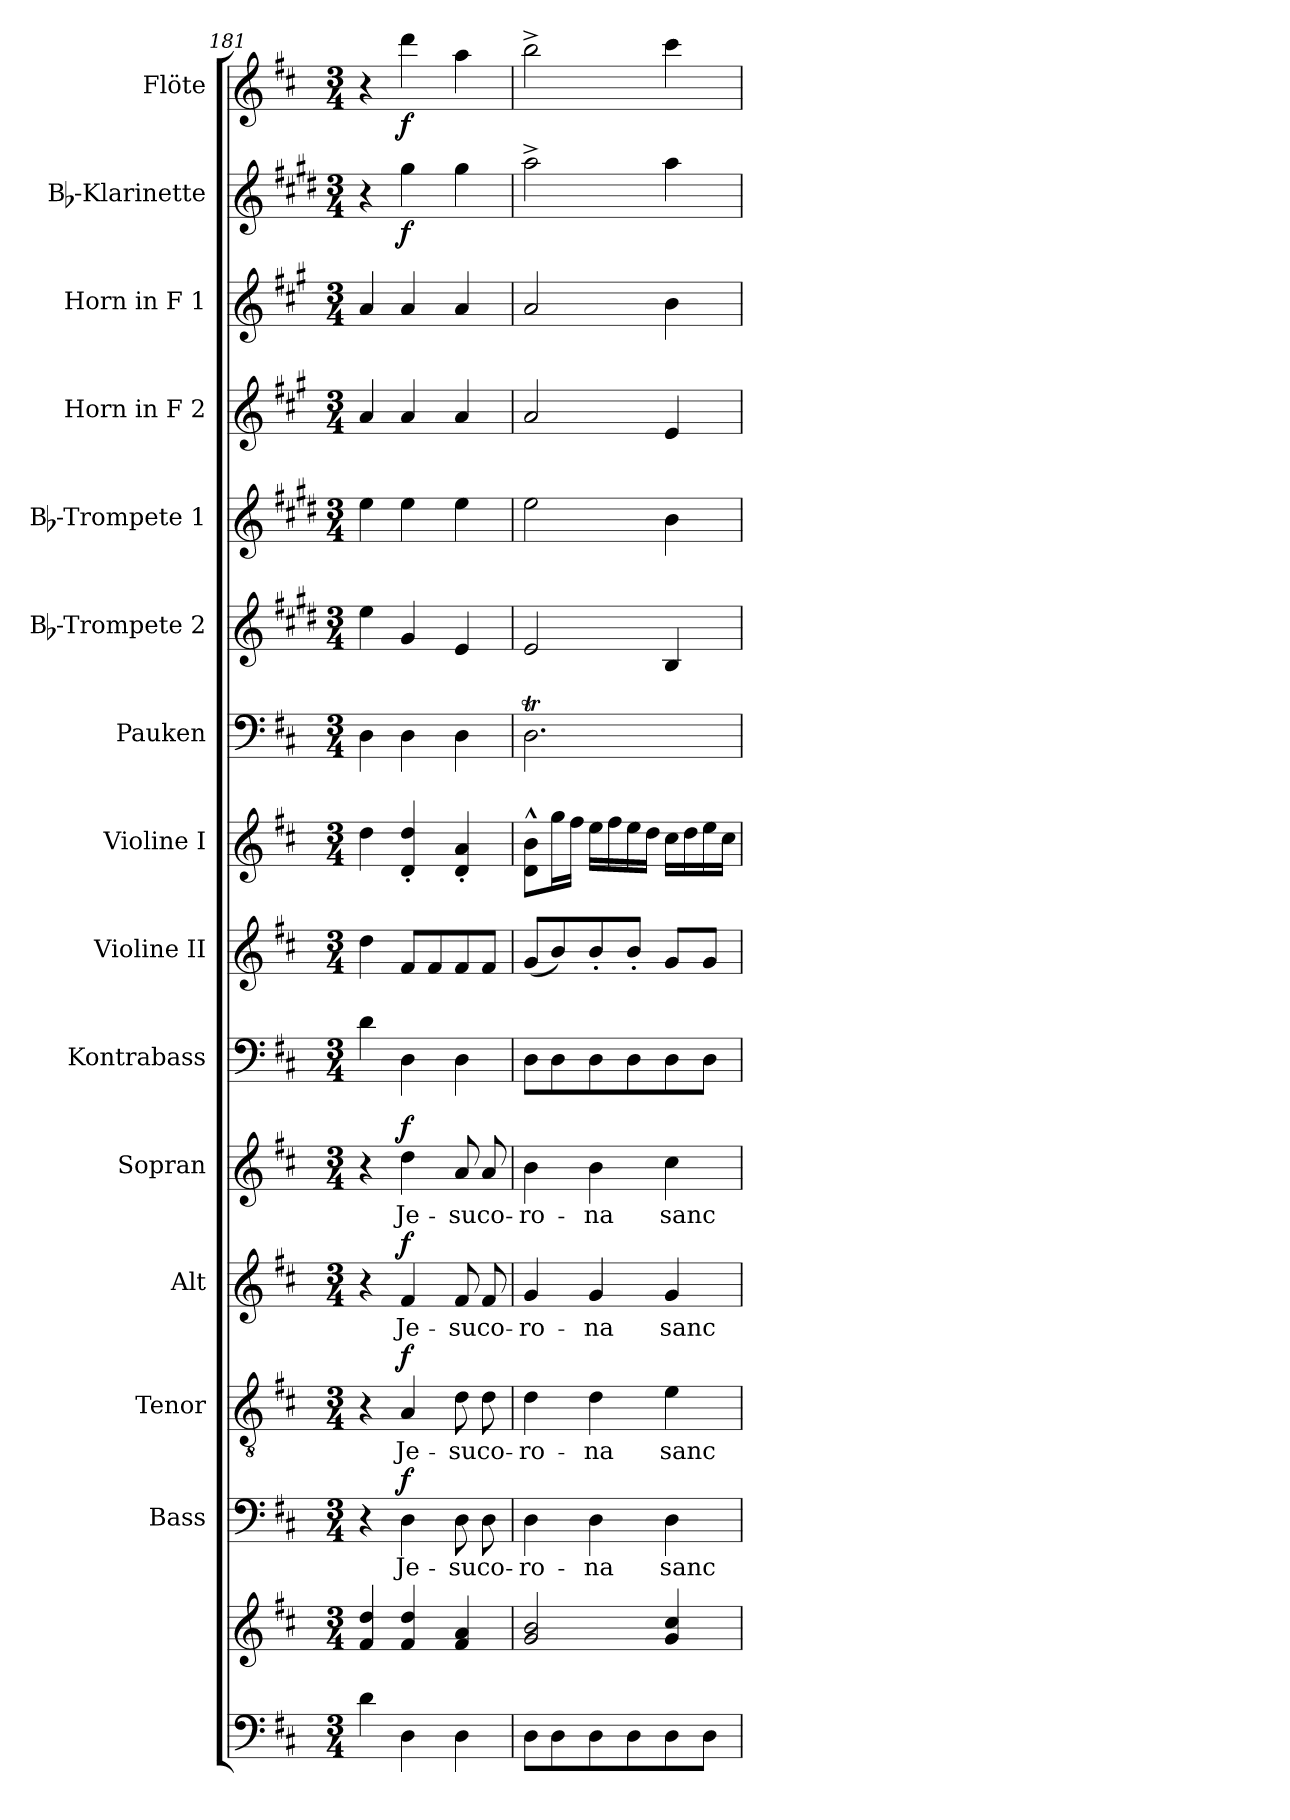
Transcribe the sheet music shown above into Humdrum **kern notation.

**kern	**kern	**kern	**text	**dynam	**kern	**text	**dynam	**kern	**text	**dynam	**kern	**text	**dynam	**kern	**kern	**kern	**kern	**kern	**kern	**kern	**kern	**kern	**dynam	**kern	**dynam
*part15	*part15	*part14	*part14	*part14	*part13	*part13	*part13	*part12	*part12	*part12	*part11	*part11	*part11	*part10	*part9	*part8	*part7	*part6	*part5	*part4	*part3	*part2	*part2	*part1	*part1
*staff16	*staff15	*staff14	*staff14	*staff14	*staff13	*staff13	*staff13	*staff12	*staff12	*staff12	*staff11	*staff11	*staff11	*staff10	*staff9	*staff8	*staff7	*staff6	*staff5	*staff4	*staff3	*staff2	*staff2	*staff1	*staff1
*	*	*I"Bass	*	*	*I"Tenor	*	*	*I"Alt	*	*	*I"Sopran	*	*	*I"Kontrabass	*I"Violine II	*I"Violine I	*I"Pauken	*I"Bb-Trompete 2	*I"Bb-Trompete 1	*I"Horn in F 2	*I"Horn in F 1	*I"Bb-Klarinette	*	*I"Flöte	*
*	*	*I'B.	*	*	*I'T.	*	*	*I'A.	*	*	*I'S.	*	*	*I'Kb.	*I'Vl. II	*I'Vl. I	*I'Pk.	*I'Bb Trp. 2	*I'Bb Trp. 1	*	*	*I'Bb Kl.	*	*I'Fl.	*
!!LO:PB:g=z
*clefF4	*clefG2	*clefF4	*	*	*clefGv2	*	*	*clefG2	*	*	*clefG2	*	*	*clefF4	*clefG2	*clefG2	*clefF4	*clefG2	*clefG2	*clefG2	*clefG2	*clefG2	*	*clefG2	*
*	*	*	*	*	*	*	*	*	*	*	*	*	*	*ITrd7c12	*	*	*	*ITrd1c2	*ITrd1c2	*ITrd4c7	*ITrd4c7	*ITrd1c2	*	*	*
*k[f#c#]	*k[f#c#]	*k[f#c#]	*	*	*k[f#c#]	*	*	*k[f#c#]	*	*	*k[f#c#]	*	*	*k[f#c#]	*k[f#c#]	*k[f#c#]	*k[f#c#]	*k[f#c#]	*k[f#c#]	*k[f#c#]	*k[f#c#]	*k[f#c#]	*	*k[f#c#]	*
*D:	*D:	*D:	*	*	*D:	*	*	*D:	*	*	*D:	*	*	*D:	*D:	*D:	*D:	*D:	*D:	*D:	*D:	*D:	*	*D:	*
*M3/4	*M3/4	*M3/4	*	*	*M3/4	*	*	*M3/4	*	*	*M3/4	*	*	*M3/4	*M3/4	*M3/4	*M3/4	*M3/4	*M3/4	*M3/4	*M3/4	*M3/4	*	*M3/4	*
=181	=181	=181	=181	=181	=181	=181	=181	=181	=181	=181	=181	=181	=181	=181	=181	=181	=181	=181	=181	=181	=181	=181	=181	=181	=181
4d\	4f#/ 4dd/	4r	.	.	4r	.	.	4r	.	.	4r	.	.	4D\	4dd\	4dd\	4D\	4dd\	4dd\	4d/	4d/	4r	.	4r	.
!	!	!	!LO:LY:b	!LO:DY:a	!	!LO:LY:b	!LO:DY:a	!	!LO:LY:b	!LO:DY:a	!	!LO:LY:b	!LO:DY:a	!	!	!	!	!	!	!	!	!	!LO:DY:b	!	!LO:DY:b
4D\	4f#/ 4dd/	4D\	Je-	f	4A/	Je-	f	4f#/	Je-	f	4dd\	Je-	f	4DD\	8f#/L	4d/'< 4dd/'<	4D\	4f#/	4dd\	4d/	4d/	4ff#\	f	4ddd\	f
.	.	.	.	.	.	.	.	.	.	.	.	.	.	.	8f#/	.	.	.	.	.	.	.	.	.	.
!	!	!	!LO:LY:b	!	!	!LO:LY:b	!	!	!LO:LY:b	!	!	!LO:LY:b	!	!	!	!	!	!	!	!	!	!	!	!	!
4D\	4f#/ 4a/	8D\	-su	.	8d\	-su	.	8f#/	-su	.	8a/	-su	.	4DD\	8f#/	4d/'< 4a/'<	4D\	4d/	4dd\	4d/	4d/	4ff#\	.	4aa\	.
!	!	!	!LO:LY:b	!	!	!LO:LY:b	!	!	!LO:LY:b	!	!	!LO:LY:b	!	!	!	!	!	!	!	!	!	!	!	!	!
.	.	8D\	co-	.	8d\	co-	.	8f#/	co-	.	8a/	co-	.	.	8f#/J	.	.	.	.	.	.	.	.	.	.
=182	=182	=182	=182	=182	=182	=182	=182	=182	=182	=182	=182	=182	=182	=182	=182	=182	=182	=182	=182	=182	=182	=182	=182	=182	=182
!	!	!	!LO:LY:b	!	!	!LO:LY:b	!	!	!LO:LY:b	!	!	!LO:LY:b	!	!	!	!	!	!	!	!	!	!	!	!	!
8D\L	2g/ 2b/	4D\	-ro-	.	4d\	-ro-	.	4g/	-ro-	.	4b\	-ro-	.	8DD\L	(<8g/L	8d\^^> 8b\^^>L	2.DT\	2d/	2dd\	2d/	2d/	2gg^>\	.	2bb^>\	.
8D\	.	.	.	.	.	.	.	.	.	.	.	.	.	8DD\	8b/)	16gg\L	.	.	.	.	.	.	.	.	.
.	.	.	.	.	.	.	.	.	.	.	.	.	.	.	.	16ff#\JJ	.	.	.	.	.	.	.	.	.
!	!	!	!LO:LY:b	!	!	!LO:LY:b	!	!	!LO:LY:b	!	!	!LO:LY:b	!	!	!	!	!	!	!	!	!	!	!	!	!
8D\	.	4D\	-na	.	4d\	-na	.	4g/	-na	.	4b\	-na	.	8DD\	8b'</	16ee\LL	.	.	.	.	.	.	.	.	.
.	.	.	.	.	.	.	.	.	.	.	.	.	.	.	.	16ff#\	.	.	.	.	.	.	.	.	.
8D\	.	.	.	.	.	.	.	.	.	.	.	.	.	8DD\	8b'</J	16ee\	.	.	.	.	.	.	.	.	.
.	.	.	.	.	.	.	.	.	.	.	.	.	.	.	.	16dd\JJ	.	.	.	.	.	.	.	.	.
!	!	!	!LO:LY:b	!	!	!LO:LY:b	!	!	!LO:LY:b	!	!	!LO:LY:b	!	!	!	!	!	!	!	!	!	!	!	!	!
8D\	4g/ 4cc#/	4D\	sanc-	.	4e\	sanc-	.	4g/	sanc-	.	4cc#\	sanc-	.	8DD\	8g/L	16cc#\LL	.	4A/	4a\	4A/	4e\	4gg\	.	4ccc#\	.
.	.	.	.	.	.	.	.	.	.	.	.	.	.	.	.	16dd\	.	.	.	.	.	.	.	.	.
8D\J	.	.	.	.	.	.	.	.	.	.	.	.	.	8DD\J	8g/J	16ee\	.	.	.	.	.	.	.	.	.
.	.	.	.	.	.	.	.	.	.	.	.	.	.	.	.	16cc#\JJ	.	.	.	.	.	.	.	.	.
=	=	=	=	=	=	=	=	=	=	=	=	=	=	=	=	=	=	=	=	=	=	=	=	=	=
*-	*-	*-	*-	*-	*-	*-	*-	*-	*-	*-	*-	*-	*-	*-	*-	*-	*-	*-	*-	*-	*-	*-	*-	*-	*-
